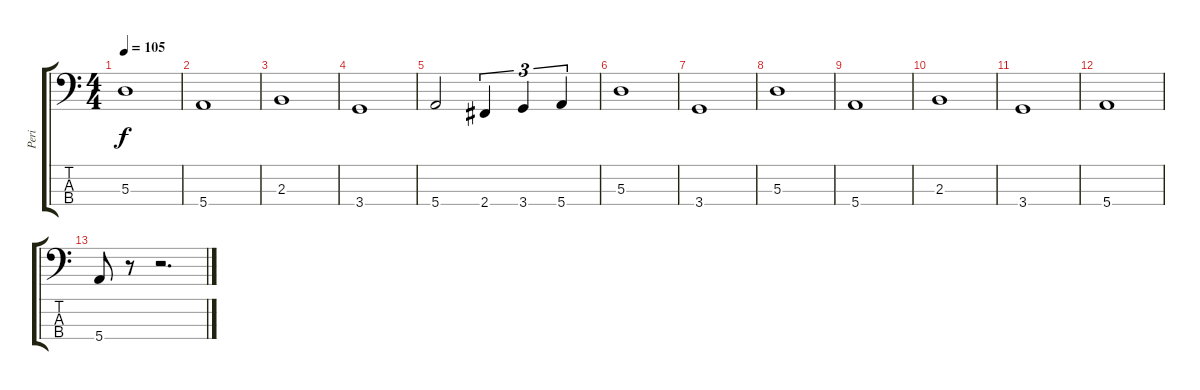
\track ("Peri" "Peri") {instrument electricbassfinger}
\staff {score tabs}
\tuning (G2 D2 A1 E1) {hide}
\ts (4 4)
\tempo 105
\clef f4
\ks c
5.3.1{dy f} |
5.4.1 |
2.3.1 |
3.4.1 |
5.4.2 2.4.4{tu (3 2)} 3.4.4{tu (3 2)} 5.4.4{tu (3 2)} |
5.3.1 |
3.4.1 |
5.3.1 |
5.4.1 |
2.3.1 |
3.4.1 |
5.4.1 |
5.4.8 r.8 r.2{d}
